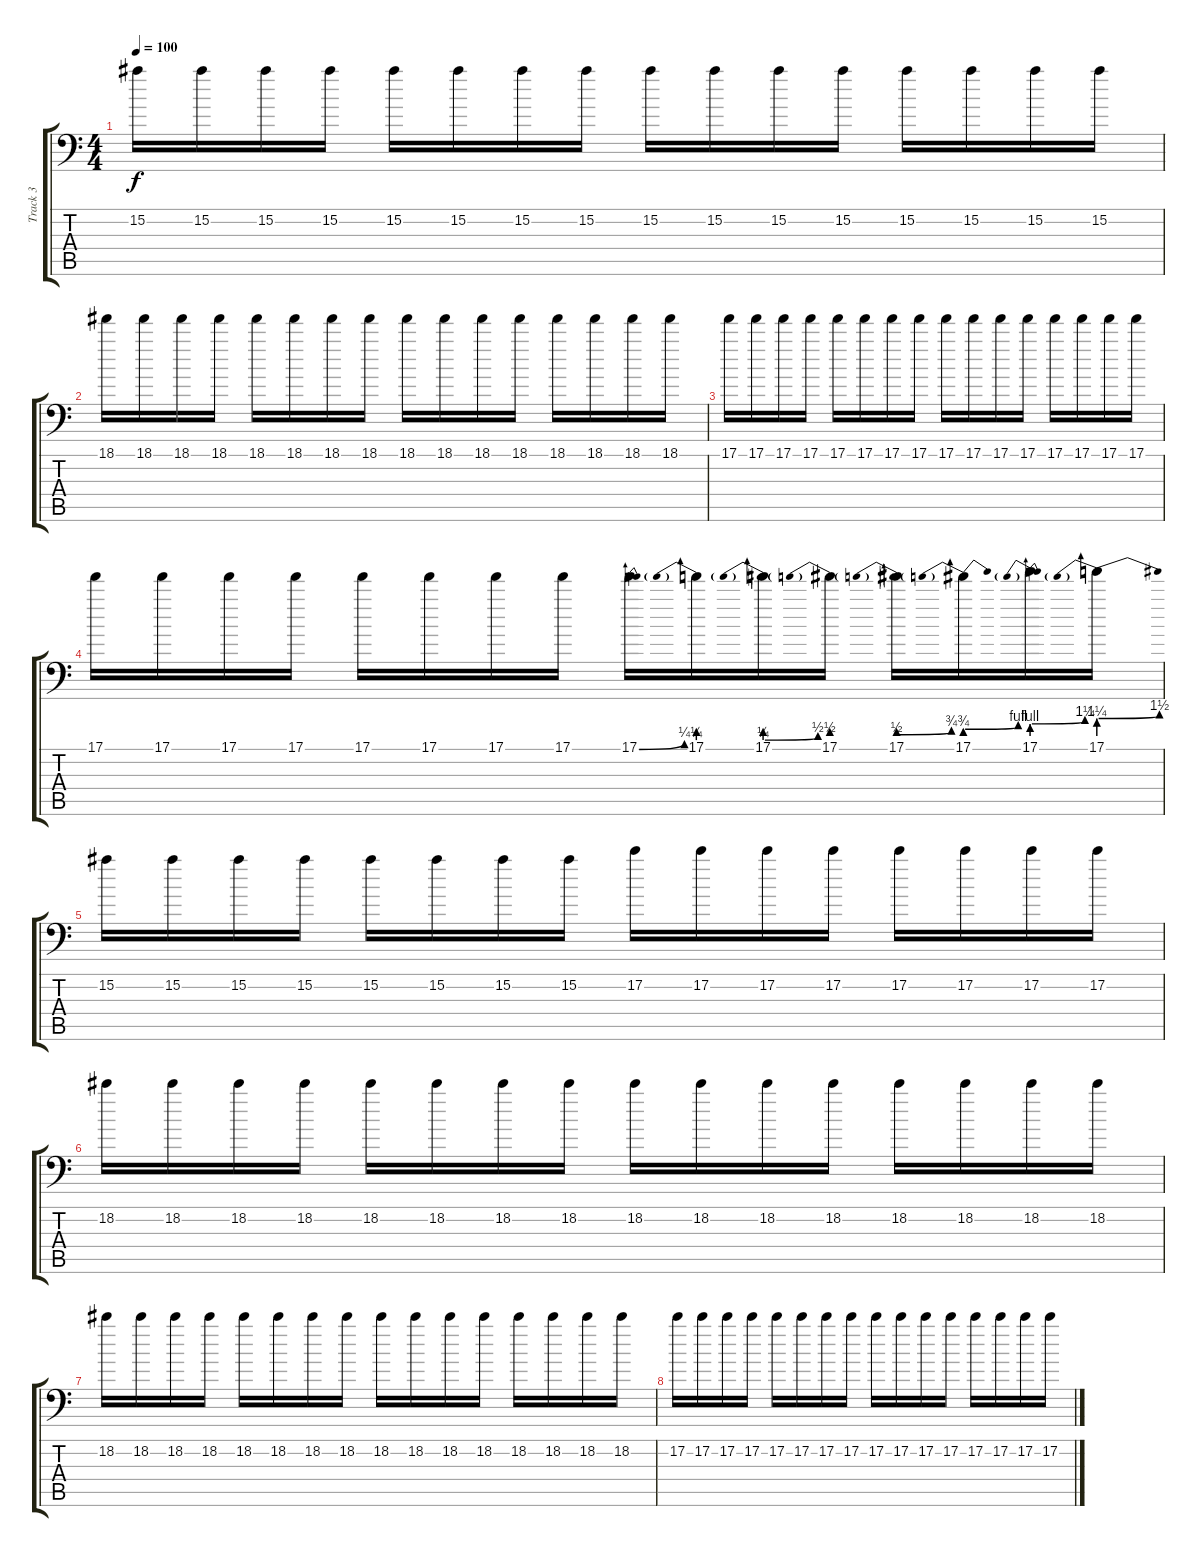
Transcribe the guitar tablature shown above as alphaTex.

\track ("Track 3" "Track 3") {instrument distortionguitar}
\staff {score tabs}
\tuning (C4 G3 Eb3 Bb2 F2 Bb1) {hide}
\ts (4 4)
\tempo 100
\clef f4
\ks c
15.2.16{dy f} 15.2.16 15.2.16 15.2.16 15.2.16 15.2.16 15.2.16 15.2.16 15.2.16 15.2.16 15.2.16 15.2.16 15.2.16 15.2.16 15.2.16 15.2.16 |
18.1.16 18.1.16 18.1.16 18.1.16 18.1.16 18.1.16 18.1.16 18.1.16 18.1.16 18.1.16 18.1.16 18.1.16 18.1.16 18.1.16 18.1.16 18.1.16 |
17.1.16 17.1.16 17.1.16 17.1.16 17.1.16 17.1.16 17.1.16 17.1.16 17.1.16 17.1.16 17.1.16 17.1.16 17.1.16 17.1.16 17.1.16 17.1.16 |
17.1.16 17.1.16 17.1.16 17.1.16 17.1.16 17.1.16 17.1.16 17.1.16 17.1{be (bend 0 0 60 1)}.16 17.1{be (prebend 0 1 60 1)}.16 17.1{be (prebendbend 0 1 60 2)}.16 17.1{be (prebend 0 2 60 2)}.16 17.1{be (prebendbend 0 2 60 3)}.16 17.1{be (prebendbend 0 3 60 4)}.16 17.1{be (prebendbend 0 4 60 5)}.16 17.1{be (prebendbend 0 5 60 6)}.16 |
15.2.16 15.2.16 15.2.16 15.2.16 15.2.16 15.2.16 15.2.16 15.2.16 17.2.16 17.2.16 17.2.16 17.2.16 17.2.16 17.2.16 17.2.16 17.2.16 |
18.2.16 18.2.16 18.2.16 18.2.16 18.2.16 18.2.16 18.2.16 18.2.16 18.2.16 18.2.16 18.2.16 18.2.16 18.2.16 18.2.16 18.2.16 18.2.16 |
18.2.16 18.2.16 18.2.16 18.2.16 18.2.16 18.2.16 18.2.16 18.2.16 18.2.16 18.2.16 18.2.16 18.2.16 18.2.16 18.2.16 18.2.16 18.2.16 |
17.2.16 17.2.16 17.2.16 17.2.16 17.2.16 17.2.16 17.2.16 17.2.16 17.2.16 17.2.16 17.2.16 17.2.16 17.2.16 17.2.16 17.2.16 17.2.16
